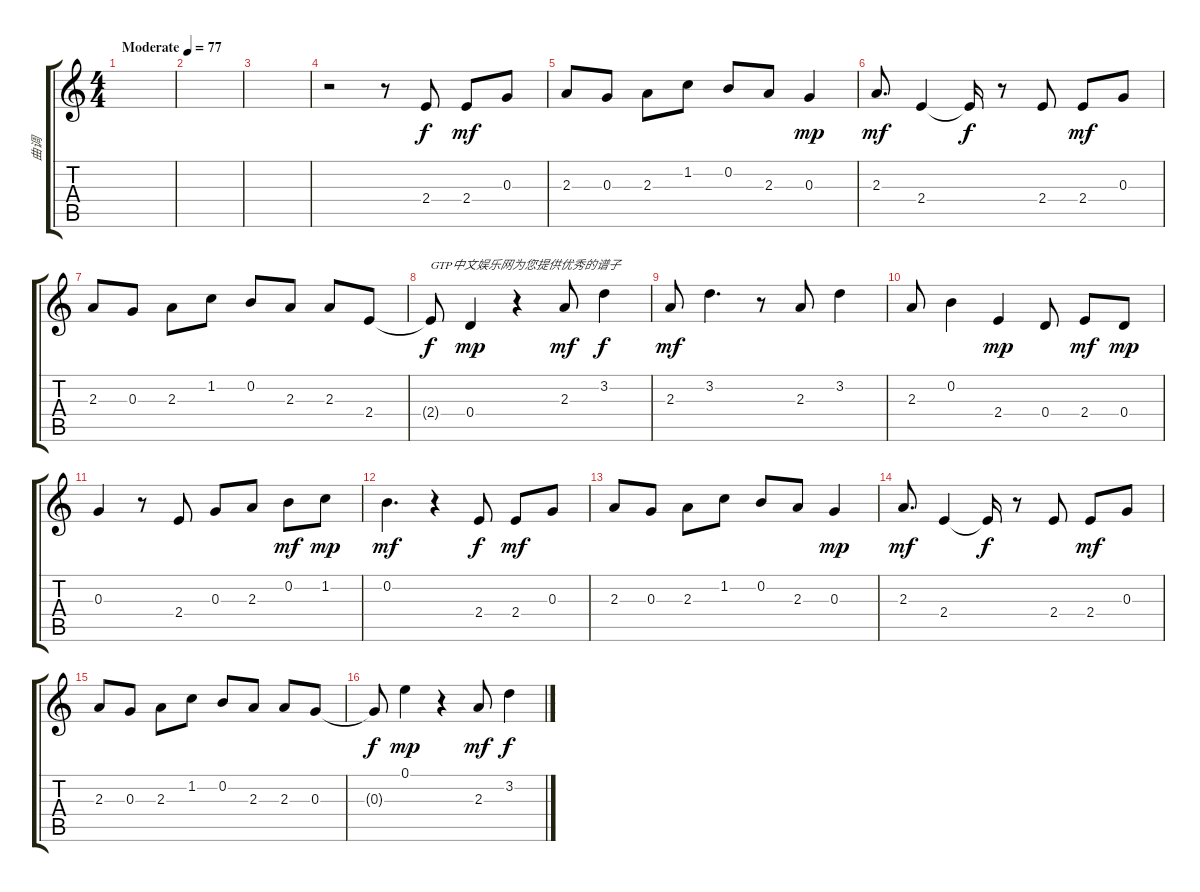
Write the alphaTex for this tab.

\track ("曲调" "曲调") {instrument acousticguitarnylon}
\staff {score tabs}
\tuning (E4 B3 G3 D3 A2 E2) {hide}
\ts (4 4)
\tempo (77 "Moderate")
\clef g2
\ks c
|
|
|
r.2 r.8 2.4.8 2.4.8{dy mf} 0.3.8 |
2.3.8 0.3.8 2.3.8 1.2.8 0.2.8 2.3.8 0.3.4{dy mp} |
2.3.8{d dy mf} 2.4.4 2.4{t}.16{dy f} r.8 2.4.8 2.4.8{dy mf} 0.3.8 |
2.3.8 0.3.8 2.3.8 1.2.8 0.2.8 2.3.8 2.3.8 2.4.8 |
2.4{t}.8{txt "GTP中文娱乐网为您提供优秀的谱子" dy f} 0.4.4{dy mp} r.4 2.3.8{dy mf} 3.2.4{dy f} |
2.3.8{dy mf} 3.2.4{d} r.8 2.3.8 3.2.4 |
2.3.8 0.2.4 2.4.4{dy mp} 0.4.8 2.4.8{dy mf} 0.4.8{dy mp} |
0.3.4 r.8 2.4.8 0.3.8 2.3.8 0.2.8{dy mf} 1.2.8{dy mp} |
0.2.4{d dy mf} r.4 2.4.8{dy f} 2.4.8{dy mf} 0.3.8 |
2.3.8 0.3.8 2.3.8 1.2.8 0.2.8 2.3.8 0.3.4{dy mp} |
2.3.8{d dy mf} 2.4.4 2.4{t}.16{dy f} r.8 2.4.8 2.4.8{dy mf} 0.3.8 |
2.3.8 0.3.8 2.3.8 1.2.8 0.2.8 2.3.8 2.3.8 0.3.8 |
0.3{t}.8{dy f} 0.1.4{dy mp} r.4 2.3.8{dy mf} 3.2.4{dy f}
